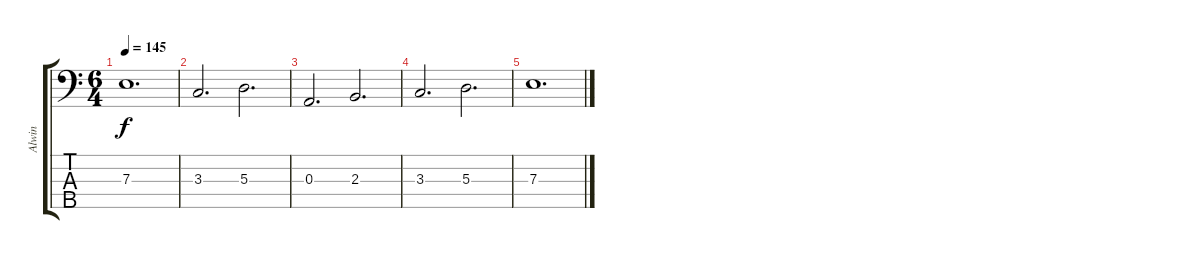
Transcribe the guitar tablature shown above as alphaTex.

\track ("Alwin" "Alwin") {instrument electricbassfinger}
\staff {score tabs}
\tuning (G2 D2 A1 E1 B0) {hide}
\ts (6 4)
\tempo 145
\clef f4
\ks c
7.3.1{d dy f} |
3.3.2{d} 5.3.2{d} |
0.3.2{d} 2.3.2{d} |
3.3.2{d} 5.3.2{d} |
7.3.1{d}
